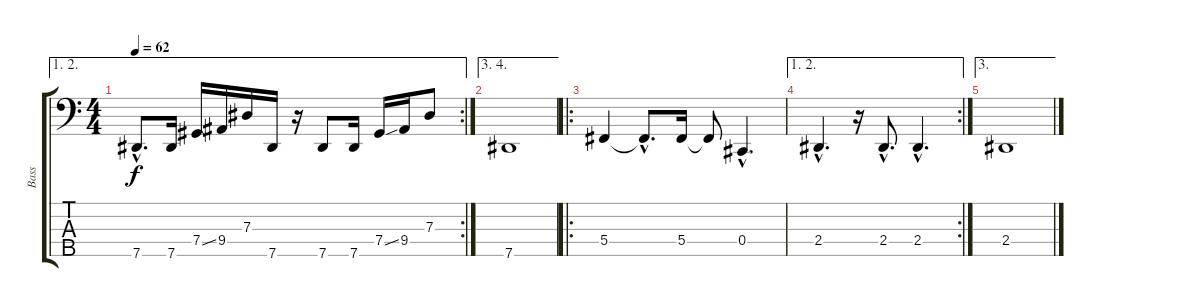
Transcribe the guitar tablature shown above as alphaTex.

\track ("Bass" "Bass") {instrument electricbasspick}
\staff {score tabs}
\tuning (Gb2 Db2 Ab1 Db1 Ab0) {hide}
\ae (1 2)
\rc 2
\ts (4 4)
\tempo 62
\clef f4
\ks c
7.5{hac}.8{d dy f} 7.5.16 7.4{ss}.16 9.4.16 7.3.16 7.5.16 r.16 7.5.8 7.5.16 7.4{ss}.16 9.4.16 7.3.8 |
\ae (3 4)
7.5.1 |
\ro
5.4.4 5.4{hac t}.8{d} 5.4.16 5.4{t}.8 0.4{hac}.4{d} |
\ae (1 2)
\rc 2
2.4{hac}.4{d} r.16 2.4{hac}.8{d} 2.4{hac}.4{d} |
\ae 3
2.4.1
